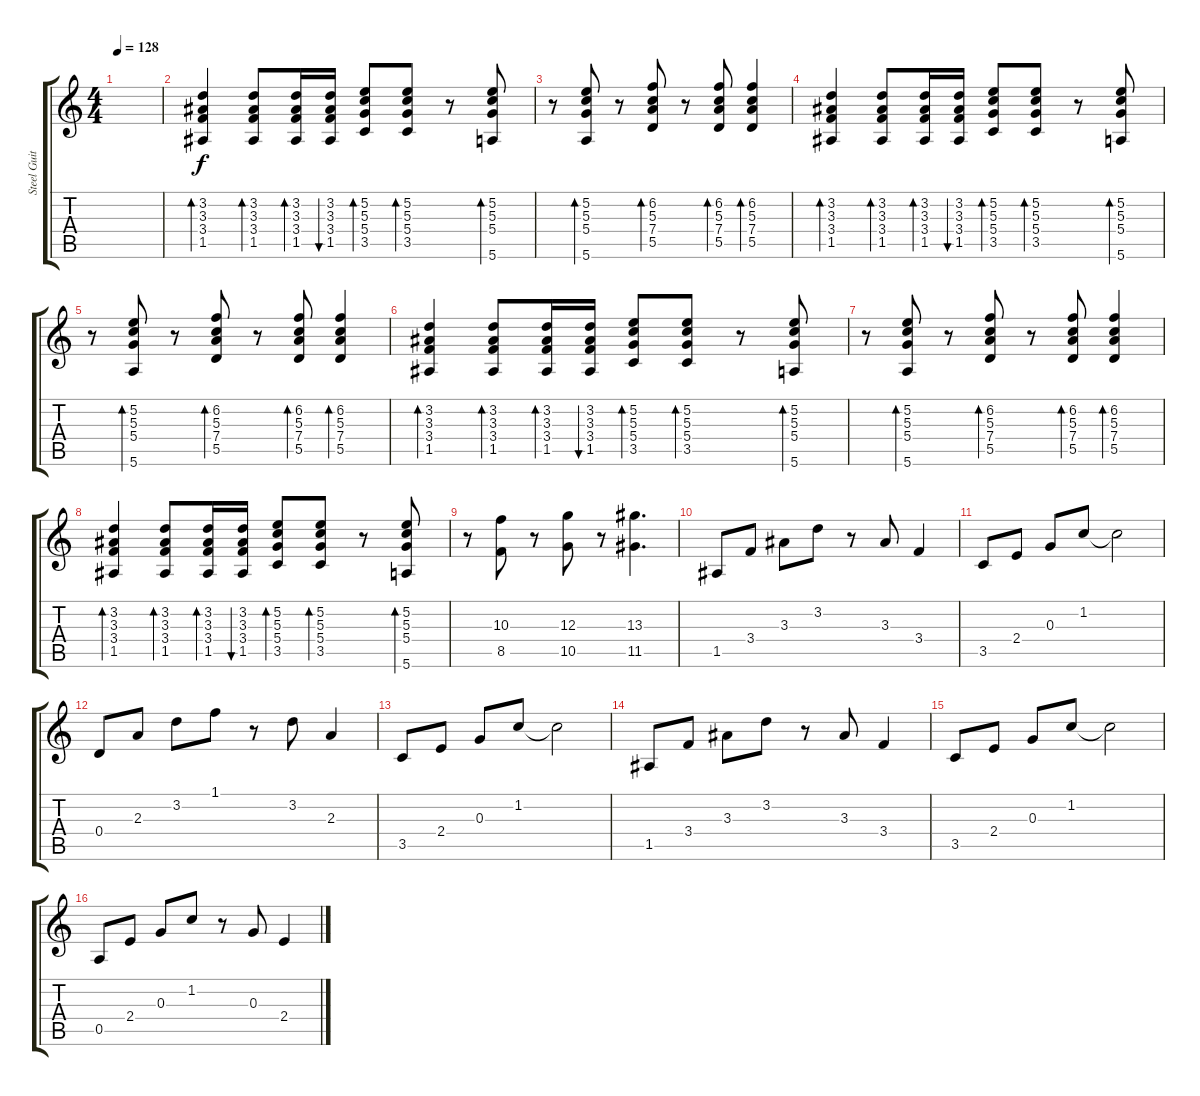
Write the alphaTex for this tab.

\track ("Steel Guitar" "Steel Guit") {instrument acousticguitarsteel}
\staff {score tabs}
\tuning (E4 B3 G3 D3 A2 E2) {hide}
\ts (4 4)
\tempo 128
\clef g2
\ks c
|
(3.2 3.3 3.4 1.5).4{bd 30} (3.2 3.3 3.4 1.5).8{bd 30} (3.2 3.3 3.4 1.5).16{bd 30} (3.2 3.3 3.4 1.5).16{bu 30} (5.2 5.3 5.4 3.5).8{bd 30} (5.2 5.3 5.4 3.5).8{bd 30} r.8 (5.2 5.3 5.4 5.6).8{bd 30} |
r.8 (5.2 5.3 5.4 5.6).8{bd 30} r.8 (6.2 5.3 7.4 5.5).8{bd 30} r.8 (6.2 5.3 7.4 5.5).8{bd 30} (6.2 5.3 7.4 5.5).4{bd 30} |
(3.2 3.3 3.4 1.5).4{bd 30} (3.2 3.3 3.4 1.5).8{bd 30} (3.2 3.3 3.4 1.5).16{bd 30} (3.2 3.3 3.4 1.5).16{bu 30} (5.2 5.3 5.4 3.5).8{bd 30} (5.2 5.3 5.4 3.5).8{bd 30} r.8 (5.2 5.3 5.4 5.6).8{bd 30} |
r.8 (5.2 5.3 5.4 5.6).8{bd 30} r.8 (6.2 5.3 7.4 5.5).8{bd 30} r.8 (6.2 5.3 7.4 5.5).8{bd 30} (6.2 5.3 7.4 5.5).4{bd 30} |
(3.2 3.3 3.4 1.5).4{bd 30} (3.2 3.3 3.4 1.5).8{bd 30} (3.2 3.3 3.4 1.5).16{bd 30} (3.2 3.3 3.4 1.5).16{bu 30} (5.2 5.3 5.4 3.5).8{bd 30} (5.2 5.3 5.4 3.5).8{bd 30} r.8 (5.2 5.3 5.4 5.6).8{bd 30} |
r.8 (5.2 5.3 5.4 5.6).8{bd 30} r.8 (6.2 5.3 7.4 5.5).8{bd 30} r.8 (6.2 5.3 7.4 5.5).8{bd 30} (6.2 5.3 7.4 5.5).4{bd 30} |
(3.2 3.3 3.4 1.5).4{bd 30} (3.2 3.3 3.4 1.5).8{bd 30} (3.2 3.3 3.4 1.5).16{bd 30} (3.2 3.3 3.4 1.5).16{bu 30} (5.2 5.3 5.4 3.5).8{bd 30} (5.2 5.3 5.4 3.5).8{bd 30} r.8 (5.2 5.3 5.4 5.6).8{bd 30} |
r.8 (10.3 8.5).8 r.8 (12.3 10.5).8 r.8 (13.3 11.5).4{d} |
1.5.8 3.4.8 3.3.8 3.2.8 r.8 3.3.8 3.4.4 |
3.5.8 2.4.8 0.3.8 1.2.8 1.2{t}.2 |
0.4.8 2.3.8 3.2.8 1.1.8 r.8 3.2.8 2.3.4 |
3.5.8 2.4.8 0.3.8 1.2.8 1.2{t}.2 |
1.5.8 3.4.8 3.3.8 3.2.8 r.8 3.3.8 3.4.4 |
3.5.8 2.4.8 0.3.8 1.2.8 1.2{t}.2 |
0.5.8 2.4.8 0.3.8 1.2.8 r.8 0.3.8 2.4.4
